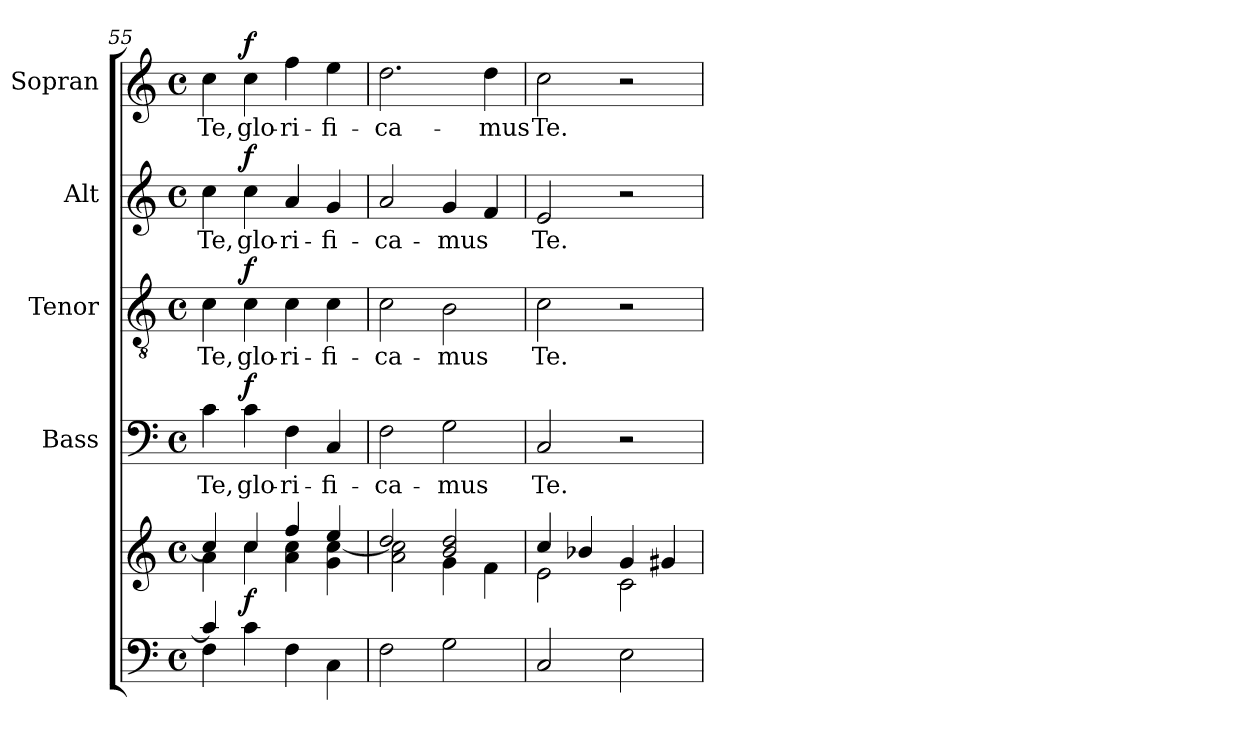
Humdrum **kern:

**kern	**kern	**dynam	**kern	**text	**dynam	**kern	**text	**dynam	**kern	**text	**dynam	**kern	**text	**dynam
*part5	*part5	*part5	*part4	*part4	*part4	*part3	*part3	*part3	*part2	*part2	*part2	*part1	*part1	*part1
*staff6	*staff5	*staff5/6	*staff4	*staff4	*staff4	*staff3	*staff3	*staff3	*staff2	*staff2	*staff2	*staff1	*staff1	*staff1
*	*	*	*I"Bass	*	*	*I"Tenor	*	*	*I"Alt	*	*	*I"Sopran	*	*
*	*	*	*I'B.	*	*	*I'T.	*	*	*I'A.	*	*	*I'S.	*	*
*clefF4	*clefG2	*	*clefF4	*	*	*clefGv2	*	*	*clefG2	*	*	*clefG2	*	*
*k[]	*k[]	*	*k[]	*	*	*k[]	*	*	*k[]	*	*	*k[]	*	*
*C:	*C:	*	*C:	*	*	*C:	*	*	*C:	*	*	*C:	*	*
*M4/4	*M4/4	*	*M4/4	*	*	*M4/4	*	*	*M4/4	*	*	*M4/4	*	*
*met(c)	*met(c)	*	*met(c)	*	*	*met(c)	*	*	*met(c)	*	*	*met(c)	*	*
=55	=55	=55	=55	=55	=55	=55	=55	=55	=55	=55	=55	=55	=55	=55
*^	*^	*	*	*	*	*	*	*	*	*	*	*	*	*
!	!	!	!	!	!	!LO:LY:b	!	!	!LO:LY:b	!	!	!LO:LY:b	!	!	!LO:LY:b	!
4c/]	4F\	4cc/]	4a\	.	4c\	Te,	.	4c\	Te,	.	4cc\	Te,	.	4cc\	Te,	.
!	!	!	!	!LO:DY:b	!	!LO:LY:b	!LO:DY:a	!	!LO:LY:b	!LO:DY:a	!	!LO:LY:b	!LO:DY:a	!	!LO:LY:b	!LO:DY:a
2.ryy	4c\	4cc/	4cc\	f	4c\	glo-	f	4c\	glo-	f	4cc\	glo-	f	4cc\	glo-	f
!	!	!	!	!	!	!LO:LY:b	!	!	!LO:LY:b	!	!	!LO:LY:b	!	!	!LO:LY:b	!
.	4F\	4ff/	4a\ 4cc\	.	4F\	-ri-	.	4c\	-ri-	.	4a/	-ri-	.	4ff\	-ri-	.
!	!	!	!	!	!	!LO:LY:b	!	!	!LO:LY:b	!	!	!LO:LY:b	!	!	!LO:LY:b	!
.	4C\	4ee/	4g\ [<4cc\	.	4C/	-fi-	.	4c\	-fi-	.	4g/	-fi-	.	4ee\	-fi-	.
=56	=56	=56	=56	=56	=56	=56	=56	=56	=56	=56	=56	=56	=56	=56	=56	=56
!	!	!	!	!	!	!LO:LY:b	!	!	!LO:LY:b	!	!	!LO:LY:b	!	!	!LO:LY:b	!
*v	*v	*	*	*	*	*	*	*	*	*	*	*	*	*	*	*
2F\	2dd/	2a\ 2cc\]	.	2F\	-ca-	.	2c\	-ca-	.	2a/	-ca-	.	2.dd\	-ca-	.
!	!	!	!	!	!LO:LY:b	!	!	!LO:LY:b	!	!	!LO:LY:b	!	!	!	!
2G\	2b/ 2dd/	4g\	.	2G\	-mus	.	2B\	-mus	.	4g/	-mus	.	.	.	.
!	!	!	!	!	!	!	!	!	!	!	!	!	!	!LO:LY:b	!
.	.	4f\	.	.	.	.	.	.	.	4f/	.	.	4dd\	-mus	.
=57	=57	=57	=57	=57	=57	=57	=57	=57	=57	=57	=57	=57	=57	=57	=57
!	!	!	!	!	!LO:LY:b	!	!	!LO:LY:b	!	!	!LO:LY:b	!	!	!LO:LY:b	!
2C/	4cc/	2e\	.	2C/	Te.	.	2c\	Te.	.	2e/	Te.	.	2cc\	Te.	.
.	4b-X/	.	.	.	.	.	.	.	.	.	.	.	.	.	.
2E\	4g/	2c\	.	2r	.	.	2r	.	.	2r	.	.	2r	.	.
.	4g#X/	.	.	.	.	.	.	.	.	.	.	.	.	.	.
*	*v	*v	*	*	*	*	*	*	*	*	*	*	*	*	*
=	=	=	=	=	=	=	=	=	=	=	=	=	=	=
*-	*-	*-	*-	*-	*-	*-	*-	*-	*-	*-	*-	*-	*-	*-
